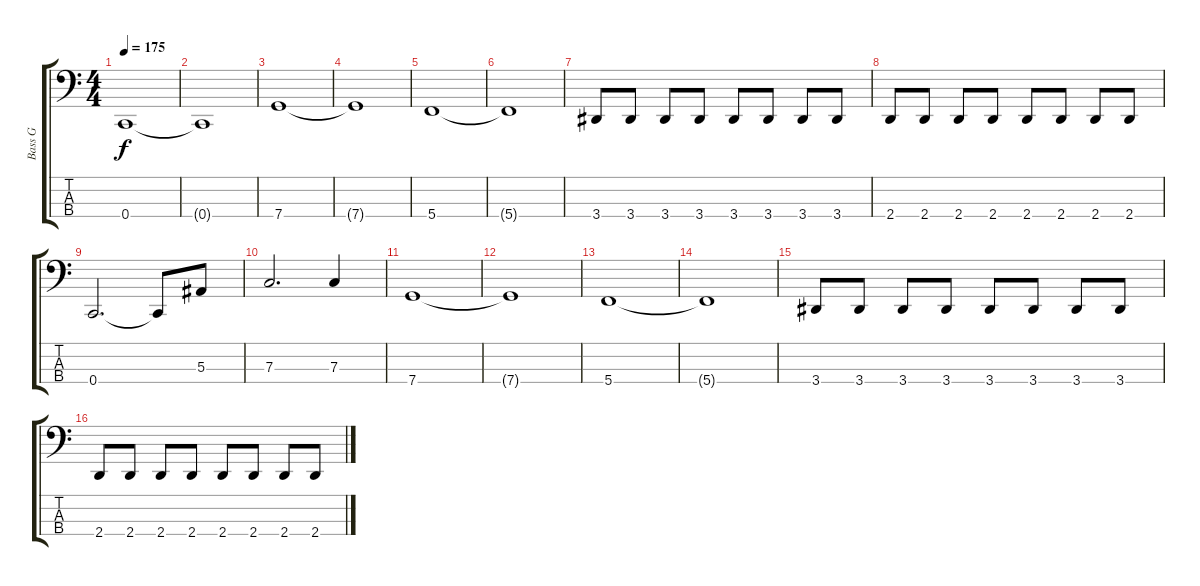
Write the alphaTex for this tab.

\track ("Bass G" "Bass G") {instrument electricbasspick}
\staff {score tabs}
\tuning (Eb2 Bb1 F1 C1) {hide}
\ts (4 4)
\tempo 175
\clef f4
\ks c
0.4.1{dy f} |
0.4{t}.1 |
7.4.1 |
7.4{t}.1 |
5.4.1 |
5.4{t}.1 |
3.4.8 3.4.8 3.4.8 3.4.8 3.4.8 3.4.8 3.4.8 3.4.8 |
2.4.8 2.4.8 2.4.8 2.4.8 2.4.8 2.4.8 2.4.8 2.4.8 |
0.4.2{d} 0.4{t}.8 5.3.8 |
7.3.2{d} 7.3.4 |
7.4.1 |
7.4{t}.1 |
5.4.1 |
5.4{t}.1 |
3.4.8 3.4.8 3.4.8 3.4.8 3.4.8 3.4.8 3.4.8 3.4.8 |
2.4.8 2.4.8 2.4.8 2.4.8 2.4.8 2.4.8 2.4.8 2.4.8
